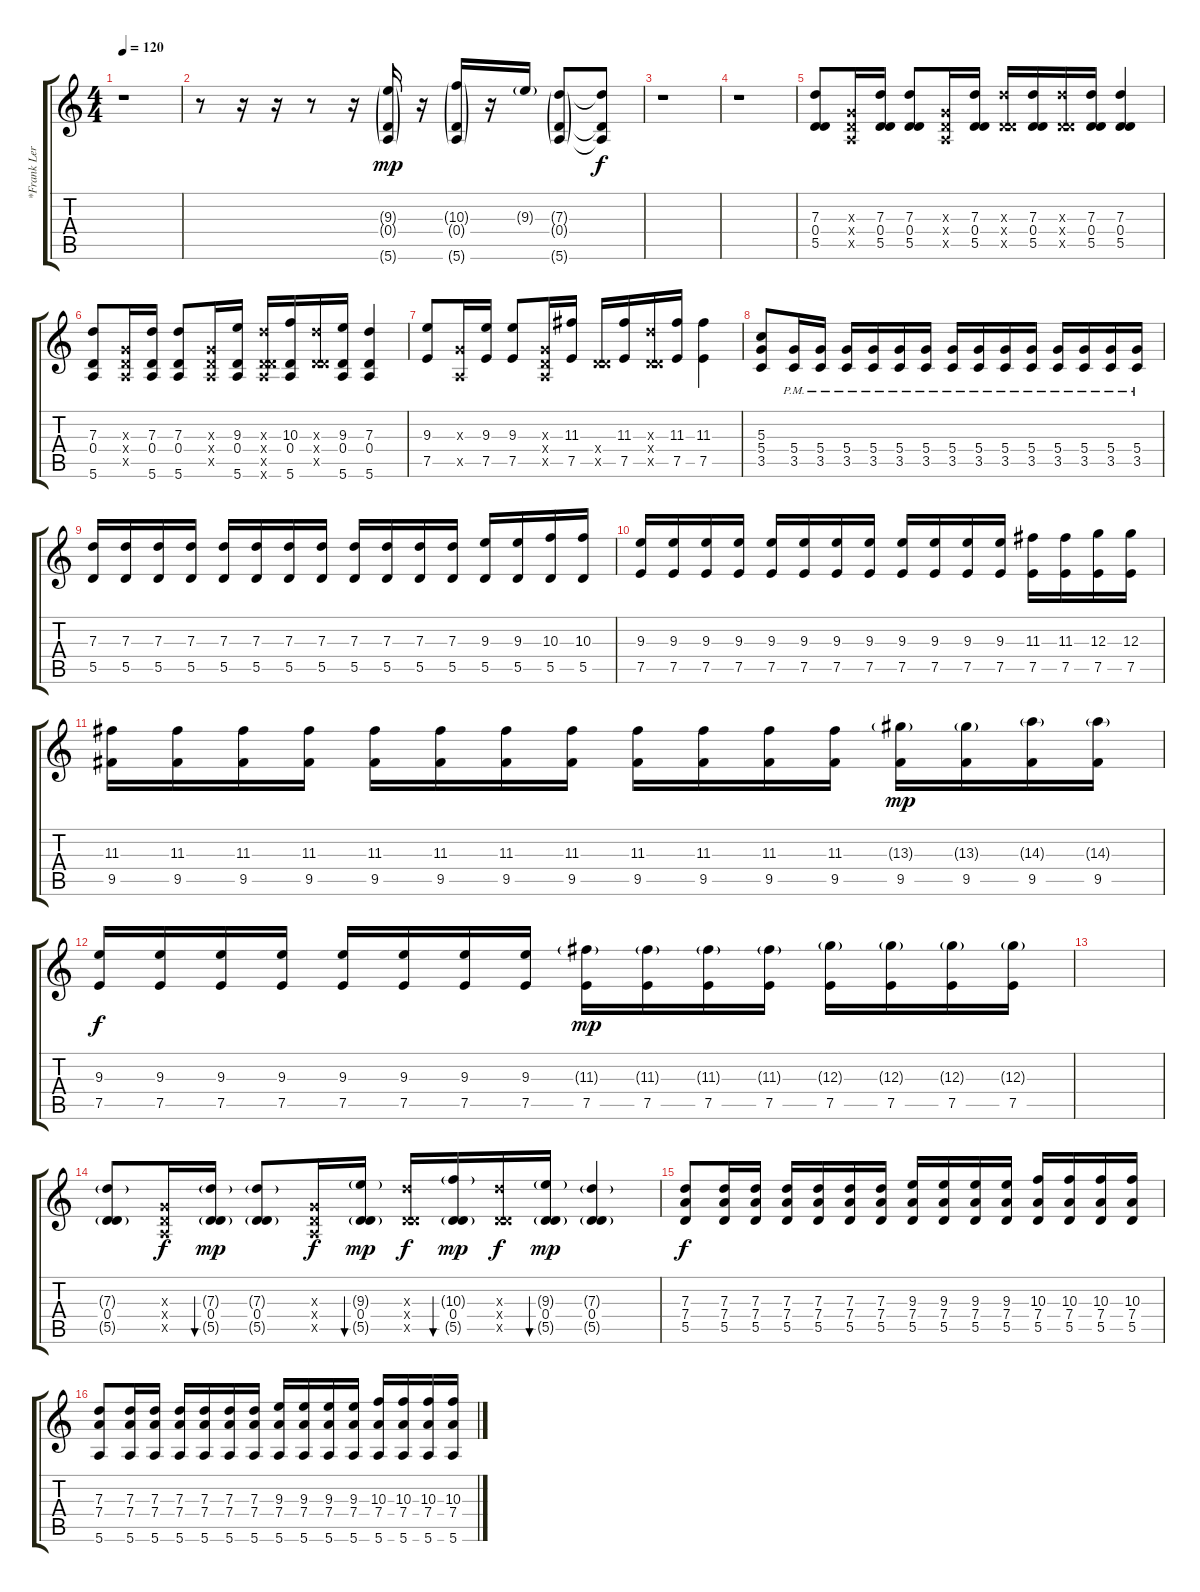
\track ("*Frank Lero" "*Frank Ler") {instrument distortionguitar}
\staff {score tabs}
\tuning (E4 B3 G3 D3 A2 E2) {hide}
\ts (4 4)
\tempo 120
\clef g2
\ks c
r.1{dy mp instrument distortionguitar} |
r.8 r.16 r.16 r.8 r.16 (9.3{g} 0.4{g} 5.6{g}).16 r.16 (10.3{g} 0.4{g} 5.6{g}).16 r.16 9.3{g}.16 (7.3{g} 0.4{g} 5.6{g}).8 (7.3{t} 0.4{t} 5.6{t}).8{dy f} |
r.1 |
r.1 |
(7.3 0.4 5.5).8{volume 16 balance 7} (0.3{x} 0.4{x} 0.5{x}).16 (7.3 0.4 5.5).16 (7.3 0.4 5.5).8 (0.3{x} 0.4{x} 0.5{x}).16 (7.3 0.4 5.5).16 (7.3{x} 0.4{x} 5.5{x}).16 (7.3 0.4 5.5).16 (7.3{x} 0.4{x} 5.5{x}).16 (7.3 0.4 5.5).16 (7.3 0.4 5.5).4 |
(7.3 0.4 5.6).8 (0.3{x} 0.4{x} 0.5{x}).16 (7.3 0.4 5.6).16 (7.3 0.4 5.6).8 (0.3{x} 0.4{x} 0.5{x}).16 (9.3 0.4 5.6).16 (7.3{x} 0.4{x} 5.5{x} 5.6{x}).16 (10.3 0.4 5.6).16 (7.3{x} 0.4{x} 5.5{x}).16 (9.3 0.4 5.6).16 (7.3 0.4 5.6).4 |
(9.3 7.5).8 (0.3{x} 0.5{x}).16 (9.3 7.5).16 (9.3 7.5).8 (0.3{x} 0.4{x} 0.5{x}).16 (11.3 7.5).16 (0.4{x} 5.5{x}).16 (11.3 7.5).16 (7.3{x} 0.4{x} 5.5{x}).16 (11.3 7.5).16 (11.3 7.5).4 |
(5.3 5.4 3.5).8 (5.4{pm} 3.5{pm}).16 (5.4{pm} 3.5{pm}).16 (5.4{pm} 3.5{pm}).16 (5.4{pm} 3.5{pm}).16 (5.4{pm} 3.5{pm}).16 (5.4{pm} 3.5{pm}).16 (5.4{pm} 3.5{pm}).16 (5.4{pm} 3.5{pm}).16 (5.4{pm} 3.5{pm}).16 (5.4{pm} 3.5{pm}).16 (5.4{pm} 3.5{pm}).16 (5.4{pm} 3.5{pm}).16 (5.4{pm} 3.5{pm}).16 (5.4{pm} 3.5{pm}).16 |
(7.3 5.5).16 (7.3 5.5).16 (7.3 5.5).16 (7.3 5.5).16 (7.3 5.5).16 (7.3 5.5).16 (7.3 5.5).16 (7.3 5.5).16 (7.3 5.5).16 (7.3 5.5).16 (7.3 5.5).16 (7.3 5.5).16 (9.3 5.5).16 (9.3 5.5).16 (10.3 5.5).16 (10.3 5.5).16 |
(9.3 7.5).16 (9.3 7.5).16 (9.3 7.5).16 (9.3 7.5).16 (9.3 7.5).16 (9.3 7.5).16 (9.3 7.5).16 (9.3 7.5).16 (9.3 7.5).16 (9.3 7.5).16 (9.3 7.5).16 (9.3 7.5).16 (11.3 7.5).16 (11.3 7.5).16 (12.3 7.5).16 (12.3 7.5).16 |
(11.3 9.5).16 (11.3 9.5).16 (11.3 9.5).16 (11.3 9.5).16 (11.3 9.5).16 (11.3 9.5).16 (11.3 9.5).16 (11.3 9.5).16 (11.3 9.5).16 (11.3 9.5).16 (11.3 9.5).16 (11.3 9.5).16 (13.3{g} 9.5).16{dy mp} (13.3{g} 9.5).16 (14.3{g} 9.5).16 (14.3{g} 9.5).16 |
(9.3 7.5).16{dy f} (9.3 7.5).16 (9.3 7.5).16 (9.3 7.5).16 (9.3 7.5).16 (9.3 7.5).16 (9.3 7.5).16 (9.3 7.5).16 (11.3{g} 7.5).16{dy mp} (11.3{g} 7.5).16 (11.3{g} 7.5).16 (11.3{g} 7.5).16 (12.3{g} 7.5).16 (12.3{g} 7.5).16 (12.3{g} 7.5).16 (12.3{g} 7.5).16 |
|
(7.3{g} 0.4 5.5{g}).8 (0.3{x} 0.4{x} 0.5{x}).16{dy f} (7.3{g} 0.4 5.5{g}).16{bu 120 dy mp} (7.3{g} 0.4 5.5{g}).8 (0.3{x} 0.4{x} 0.5{x}).16{dy f} (9.3{g} 0.4 5.5{g}).16{bu 120 dy mp} (7.3{x} 0.4{x} 5.5{x}).16{dy f} (10.3{g} 0.4 5.5{g}).16{bu 120 dy mp} (7.3{x} 0.4{x} 5.5{x}).16{dy f} (9.3{g} 0.4 5.5{g}).16{bu 120 dy mp} (7.3{g} 0.4 5.5{g}).4 |
(7.3 7.4 5.5).8{dy f volume 13} (7.3 7.4 5.5).16 (7.3 7.4 5.5).16 (7.3 7.4 5.5).16 (7.3 7.4 5.5).16 (7.3 7.4 5.5).16 (7.3 7.4 5.5).16 (9.3 7.4 5.5).16 (9.3 7.4 5.5).16 (9.3 7.4 5.5).16 (9.3 7.4 5.5).16 (10.3 7.4 5.5).16 (10.3 7.4 5.5).16 (10.3 7.4 5.5).16 (10.3 7.4 5.5).16 |
(7.3 7.4 5.6).8 (7.3 7.4 5.6).16 (7.3 7.4 5.6).16 (7.3 7.4 5.6).16 (7.3 7.4 5.6).16 (7.3 7.4 5.6).16 (7.3 7.4 5.6).16 (9.3 7.4 5.6).16 (9.3 7.4 5.6).16 (9.3 7.4 5.6).16 (9.3 7.4 5.6).16 (10.3 7.4 5.6).16 (10.3 7.4 5.6).16 (10.3 7.4 5.6).16 (10.3 7.4 5.6).16
